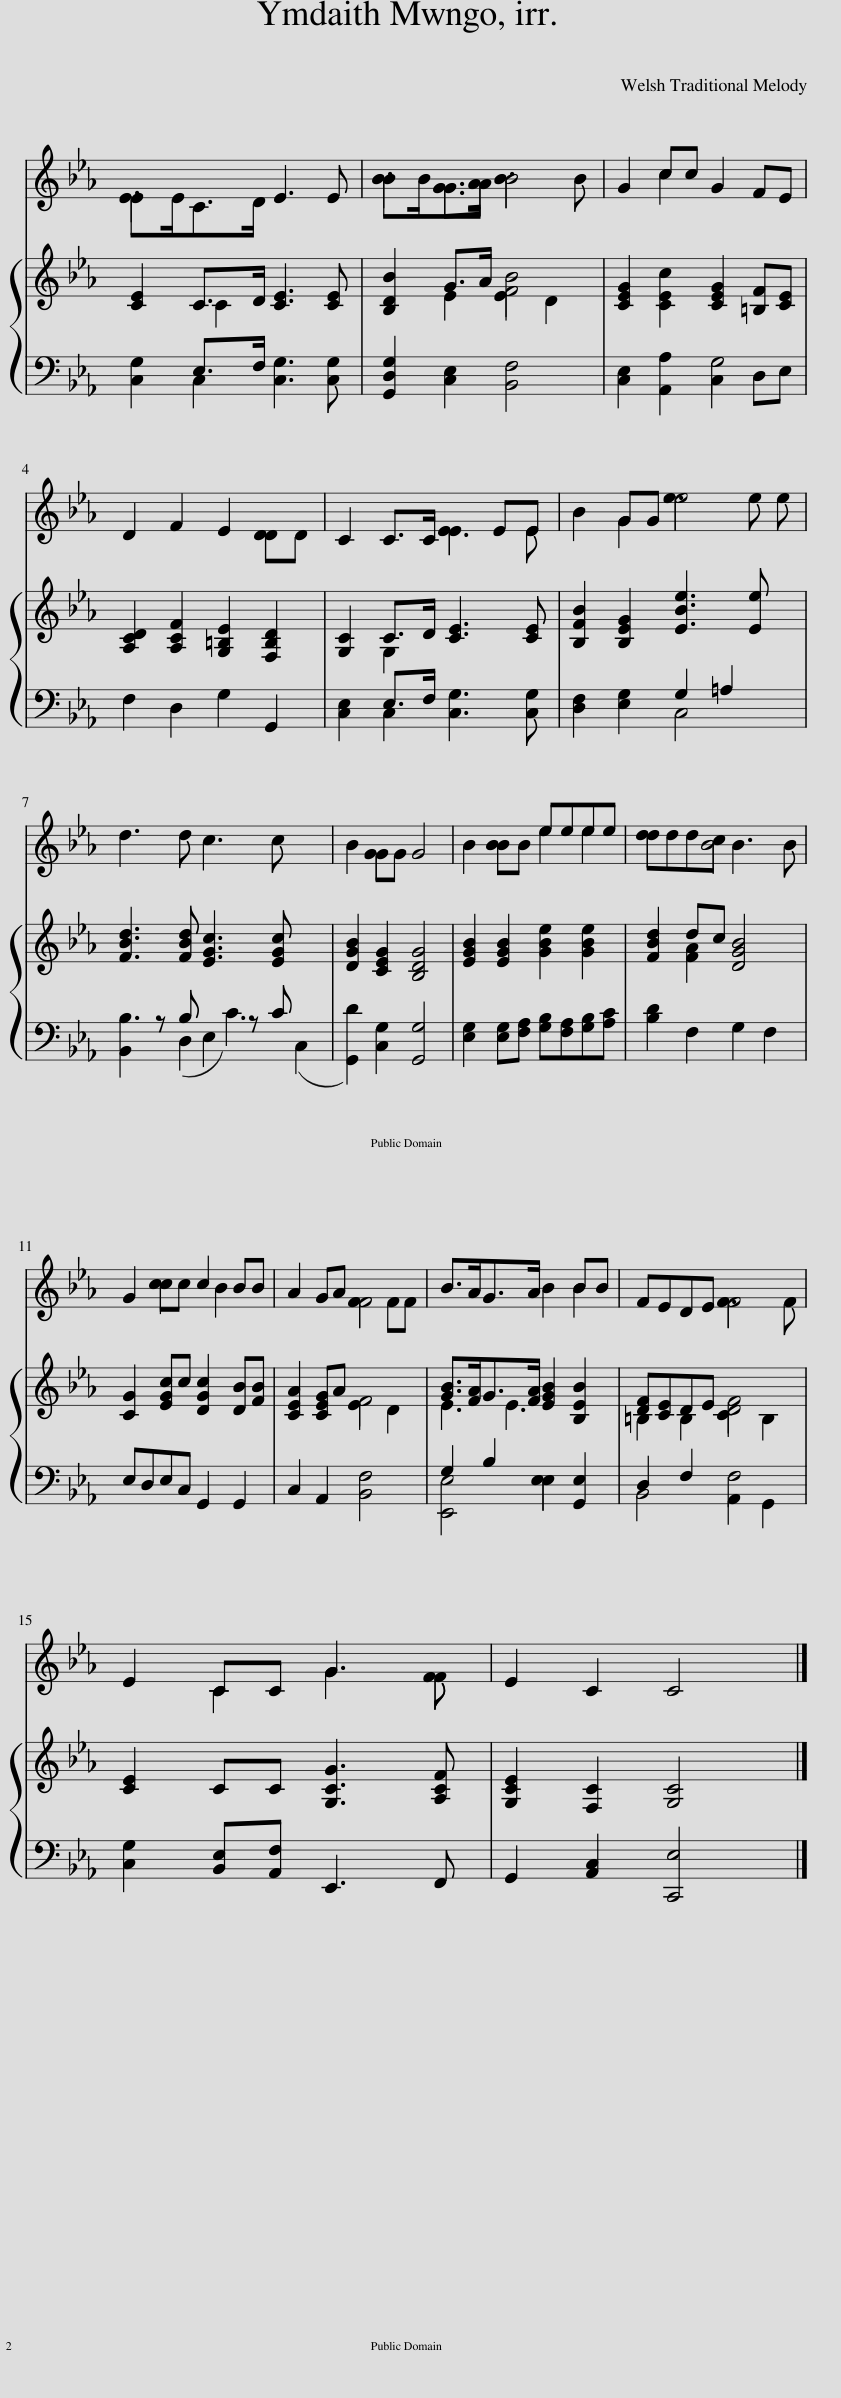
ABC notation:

X:1
%%score ( 1 2 ) { ( 3 4 ) | ( 5 6 ) }
L:1/8
M:none
I:linebreak $
K:Eb
V:1 treble
V:2 treble
V:3 treble
V:4 treble
V:5 bass
V:6 bass
V:1
 E>EC>D E3 E | B>BG>A B3 B | G2 cc G2 FE |$ D2 F2 E2 DD | C2 C>C E2 EE | %5
 B2 GG e3 e x |$ d3 d c3 c x2 | B2 GG G4 | B2 BB eeee | dddc B3 B |$ %10
 G2 cc c2 BB | A2 GA F2 FF | B>AG>A B2 BB | FEDE F3 F |$ E2 CC G3 F | %15
 E2 C2 C4 |] %16
V:2
 E2 x6 | B2 G>A B4 | x2 c2 x4 |$ x6 D2 | x4 E3 E | %5
 x2 G2 e4 e |$ x10 | x2 G2 x4 | x2 B2 e2 e2 | d2 x B4 x |$ %10
 x2 c2 x B2 x | x4 F4 | x6 B2 | x4 F4 |$ x2 C2 G3 F | %15
 x8 |] %16
V:3
 [CE]2 C>D [CE]3 [CE] | [B,DB]2 G>A E2 D2 | [CEG]2 [CEc]2 [CEG]2 [=B,F][CE] |$ [A,CD]2 [A,CF]2 [G,=B,E]2 [F,B,D]2 | [G,C]2 C>D [CE]3 [CE] | %5
 [B,FB]2 [B,EG]2 [EBe]3 [Ee] x |$ [FBd]3 [FBd] [EGc]3 [EGc] x2 | [DGB]2 [CEG]2 [B,DG]4 | [EGB]2 [EGB]2 [GBe]2 [GBe]2 | [FBd]2 dc [DGB]4 |$ %10
 [CG]2 [EGc]c [DGc]2 [DB][FB] | [CEA]2 [CEG]A E2 D2 | [GB]>[FA]G>[FA] [EGB]2 [B,EB]2 | [DF][CE]DE C2 =B,2 |$ [CE]2 CC [G,CG]3 [A,CF] | %15
 [G,CE]2 [F,C]2 [G,C]4 |] %16
V:4
 x2 C2 x4 | x2 E2 [FB]4 | x8 |$ x8 | x2 G,2 x4 | %5
 x9 |$ x10 | x8 | x8 | x2 [FA]2 x4 |$ %10
 x8 | x4 F4 | E3 E3 x2 | =B,2 B,2 [DF]4 |$ x8 | %15
 x8 |] %16
V:5
 [C,G,]2 E,>F, [C,G,]3 [C,G,] | [G,,D,G,]2 [C,E,]2 [B,,F,]4 | [C,E,]2 [A,,A,]2 C,2 D,E, |$ F,2 D,2 G,2 G,,2 | [C,E,]2 E,>F, [C,G,]3 [C,G,] | %5
 [D,F,]2 [E,G,]2 G,2 =A,2 x |$ B,,2 z B, E,2 z C x2 | [G,,D]2 [C,G,]2 [G,,G,]4 | [E,G,]2 [E,G,][F,A,] [G,B,][F,A,][G,B,][A,C] | [B,D]2 F,2 G,2 F,2 |$ %10
 E,D,E,C, G,,2 G,,2 | C,2 A,,2 [B,,F,]4 | G,2 B,2 E,2 [G,,E,]2 | D,2 F,2 A,,2 G,,2 |$ [C,G,]2 [B,,E,][A,,F,] E,,3 F,, | %15
 G,,2 [A,,C,]2 [C,,E,]4 |] %16
V:6
 x2 C,2 x4 | x8 | x4 G,4 |$ x8 | x2 C,2 x4 | %5
 x4 C,4 x |$ B,3 (D,2 C3) C,2 | x8 | x8 | x8 |$ %10
 x8 | x8 | [E,,E,]4 E,2 x2 | B,,4 F,4 |$ x8 | %15
 x8 |] %16
